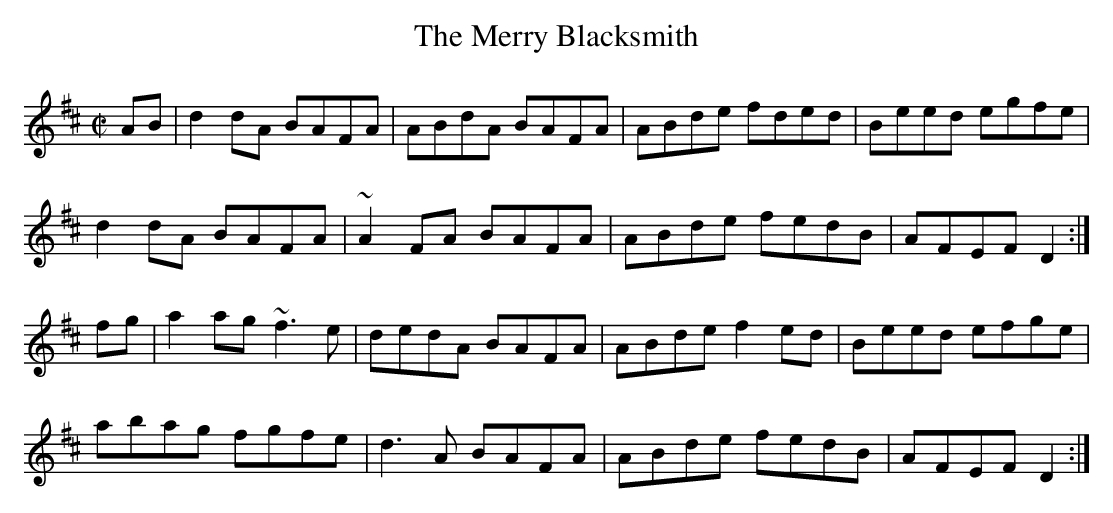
X:1
T:Merry Blacksmith, The
M:C|
E:9
K:D
AB|d2 dA BAFA|ABdA BAFA|ABde fded|Beed egfe|*
d2 dA BAFA|~A2 FA BAFA|ABde fedB|AFEF D2:|*
fg|a2 ag ~f3 e|dedA BAFA|ABde f2ed|Beed efge|*
abag fgfe|d3 A BAFA|ABde fedB|AFEF D2:|**

\break
